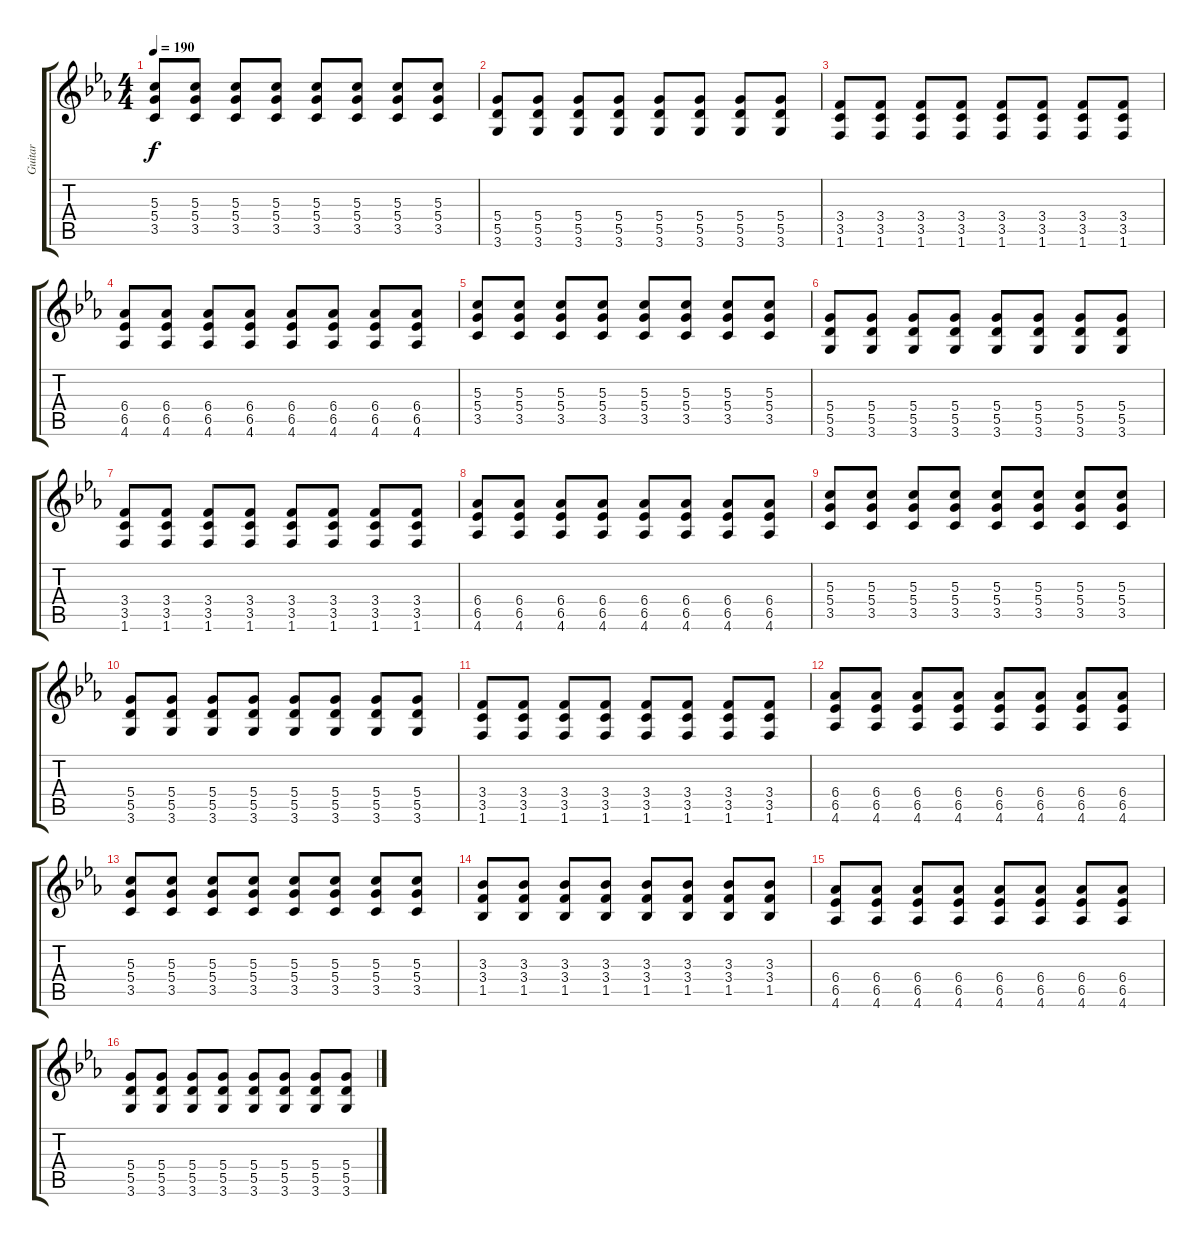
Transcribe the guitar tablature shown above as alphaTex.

\track ("Guitar" "Guitar") {instrument distortionguitar}
\staff {score tabs}
\tuning (E4 B3 G3 D3 A2 E2) {hide}
\ts (4 4)
\tempo 190
\clef g2
\ks eb
(5.3 5.4 3.5).8{dy f} (5.3 5.4 3.5).8 (5.3 5.4 3.5).8 (5.3 5.4 3.5).8 (5.3 5.4 3.5).8 (5.3 5.4 3.5).8 (5.3 5.4 3.5).8 (5.3 5.4 3.5).8 |
(5.4 5.5 3.6).8 (5.4 5.5 3.6).8 (5.4 5.5 3.6).8 (5.4 5.5 3.6).8 (5.4 5.5 3.6).8 (5.4 5.5 3.6).8 (5.4 5.5 3.6).8 (5.4 5.5 3.6).8 |
(3.4 3.5 1.6).8 (3.4 3.5 1.6).8 (3.4 3.5 1.6).8 (3.4 3.5 1.6).8 (3.4 3.5 1.6).8 (3.4 3.5 1.6).8 (3.4 3.5 1.6).8 (3.4 3.5 1.6).8 |
(6.4 6.5 4.6).8 (6.4 6.5 4.6).8 (6.4 6.5 4.6).8 (6.4 6.5 4.6).8 (6.4 6.5 4.6).8 (6.4 6.5 4.6).8 (6.4 6.5 4.6).8 (6.4 6.5 4.6).8 |
(5.3 5.4 3.5).8 (5.3 5.4 3.5).8 (5.3 5.4 3.5).8 (5.3 5.4 3.5).8 (5.3 5.4 3.5).8 (5.3 5.4 3.5).8 (5.3 5.4 3.5).8 (5.3 5.4 3.5).8 |
(5.4 5.5 3.6).8 (5.4 5.5 3.6).8 (5.4 5.5 3.6).8 (5.4 5.5 3.6).8 (5.4 5.5 3.6).8 (5.4 5.5 3.6).8 (5.4 5.5 3.6).8 (5.4 5.5 3.6).8 |
(3.4 3.5 1.6).8 (3.4 3.5 1.6).8 (3.4 3.5 1.6).8 (3.4 3.5 1.6).8 (3.4 3.5 1.6).8 (3.4 3.5 1.6).8 (3.4 3.5 1.6).8 (3.4 3.5 1.6).8 |
(6.4 6.5 4.6).8 (6.4 6.5 4.6).8 (6.4 6.5 4.6).8 (6.4 6.5 4.6).8 (6.4 6.5 4.6).8 (6.4 6.5 4.6).8 (6.4 6.5 4.6).8 (6.4 6.5 4.6).8 |
(5.3 5.4 3.5).8 (5.3 5.4 3.5).8 (5.3 5.4 3.5).8 (5.3 5.4 3.5).8 (5.3 5.4 3.5).8 (5.3 5.4 3.5).8 (5.3 5.4 3.5).8 (5.3 5.4 3.5).8 |
(5.4 5.5 3.6).8 (5.4 5.5 3.6).8 (5.4 5.5 3.6).8 (5.4 5.5 3.6).8 (5.4 5.5 3.6).8 (5.4 5.5 3.6).8 (5.4 5.5 3.6).8 (5.4 5.5 3.6).8 |
(3.4 3.5 1.6).8 (3.4 3.5 1.6).8 (3.4 3.5 1.6).8 (3.4 3.5 1.6).8 (3.4 3.5 1.6).8 (3.4 3.5 1.6).8 (3.4 3.5 1.6).8 (3.4 3.5 1.6).8 |
(6.4 6.5 4.6).8 (6.4 6.5 4.6).8 (6.4 6.5 4.6).8 (6.4 6.5 4.6).8 (6.4 6.5 4.6).8 (6.4 6.5 4.6).8 (6.4 6.5 4.6).8 (6.4 6.5 4.6).8 |
(5.3 5.4 3.5).8 (5.3 5.4 3.5).8 (5.3 5.4 3.5).8 (5.3 5.4 3.5).8 (5.3 5.4 3.5).8 (5.3 5.4 3.5).8 (5.3 5.4 3.5).8 (5.3 5.4 3.5).8 |
(3.3 3.4 1.5).8 (3.3 3.4 1.5).8 (3.3 3.4 1.5).8 (3.3 3.4 1.5).8 (3.3 3.4 1.5).8 (3.3 3.4 1.5).8 (3.3 3.4 1.5).8 (3.3 3.4 1.5).8 |
(6.4 6.5 4.6).8 (6.4 6.5 4.6).8 (6.4 6.5 4.6).8 (6.4 6.5 4.6).8 (6.4 6.5 4.6).8 (6.4 6.5 4.6).8 (6.4 6.5 4.6).8 (6.4 6.5 4.6).8 |
(5.4 5.5 3.6).8 (5.4 5.5 3.6).8 (5.4 5.5 3.6).8 (5.4 5.5 3.6).8 (5.4 5.5 3.6).8 (5.4 5.5 3.6).8 (5.4 5.5 3.6).8 (5.4 5.5 3.6).8
